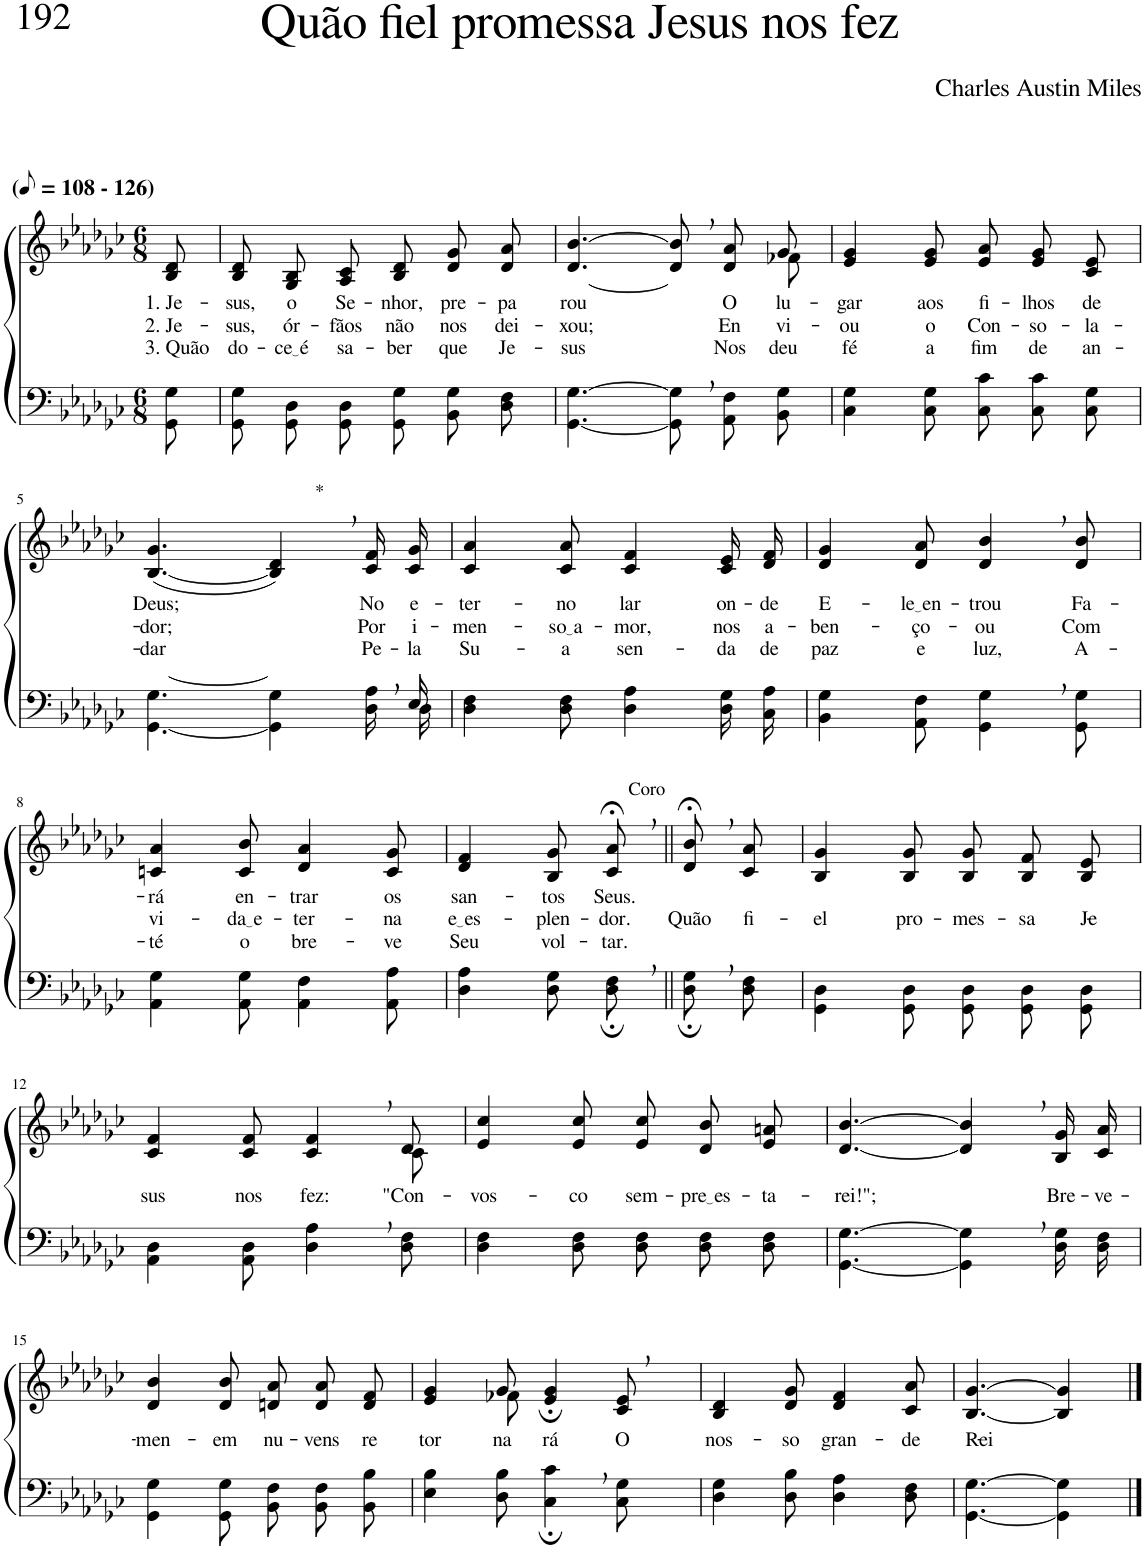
**kern	**kern	**text	**text	**text
*part2	*part1	*part1	*part1	*part1
*staff2	*staff1	*staff1	*staff1	*staff1
*I"Parte III e IV	*I"Parte I e II	*	*	*
*clefF4	*clefG2	*	*	*
*Trd-1c-2	*Trd-1c-2	*	*	*
*k[b-e-a-d-g-c-]	*k[b-e-a-d-g-c-]	*	*	*
*M6/8	*M6/8	*	*	*
*MM54	*MM54	*	*	*
=1	=1	=1	=1	=1
!	!LO:TX:a:B:t=(	!	!	!
!	!LO:TX:a:B:t=- 126)	!	!	!
!	!	!LO:LY:b	!LO:LY:b	!LO:LY:b
8GG-\ 8G-\	8B-/ 8d-/	1. Je-	2. Je-	3. Quão
=2	=2	=2	=2	=2
!	!	!LO:LY:b	!LO:LY:b	!LO:LY:b
8GG-/ 8G-/L	8B-/ 8d-/L	-sus,	-sus,	do-
!	!	!LO:LY:b	!LO:LY:b	!LO:LY:b
8GG-/ 8D-/	8G-/ 8B-/	o	ór-	ce é
!	!	!LO:LY:b	!LO:LY:b	!LO:LY:b
8GG-/ 8D-/J	8A-/ 8c-/J	Se-	-fãos	sa-
!	!	!LO:LY:b	!LO:LY:b	!LO:LY:b
8GG-/ 8G-/L	8B-/ 8d-/L	-nhor,	não	-ber
!	!	!LO:LY:b	!LO:LY:b	!LO:LY:b
8BB-/ 8G-/	8d-/ 8g-/	pre-	nos	que
!	!	!LO:LY:b	!LO:LY:b	!LO:LY:b
8D-/ 8F/J	8d-/ 8a-/J	-pa	dei-	Je-
=3	=3	=3	=3	=3
!	!	!LO:LY:b	!LO:LY:b	!LO:LY:b
*	*^	*	*	*
[4.GG-\ [4.G-\	[4.d-/ [4.b-/	8ryy	rou	-xou;	-sus
*	*v	*v	*	*	*
8GG-],/ 8G-],/L	8d-],/ 8b-],/L	.	.	.
!	!	!LO:LY:b	!LO:LY:b	!LO:LY:b
8AA-/ 8F/	8d-/ 8a-/	O	En-	Nos
*	*^	*	*	*
!	!	!	!LO:LY:b	!LO:LY:b	!LO:LY:b
8BB-/ 8G-/J	8g-/J	8f-X\	lu-	-vi-	deu
=4	=4	=4	=4	=4	=4
!	!	!	!LO:LY:b	!LO:LY:b	!LO:LY:b
*	*v	*v	*	*	*
4C-\ 4G-\	4e-/ 4g-/	-gar	ou	fé
!	!	!LO:LY:b	!LO:LY:b	!LO:LY:b
8C-\ 8G-\	8e-/ 8g-/	aos	o	a
!	!	!LO:LY:b	!LO:LY:b	!LO:LY:b
8C-\ 8c-\L	8e-/ 8a-/L	fi-	Con-	fim
!	!	!LO:LY:b	!LO:LY:b	!LO:LY:b
8C-\ 8c-\	8e-/ 8g-/	-lhos	-so-	de
!	!	!LO:LY:b	!LO:LY:b	!LO:LY:b
8C-\ 8G-\J	8c-/ 8e-/J	de	-la-	an-
!!LO:LB:g=z
=5	=5	=5	=5	=5
*^	*	*	*	*
!	!	!	!LO:LY:b	!LO:LY:b	!LO:LY:b
2ryy	[4.GG-\ [4.G-\	([4.B-/ 4.g-/	Deus;	-dor;	-dar
!	!	!LO:TX:a:t=*	!	!	!
.	4GG-\] 4G-\]	4B-/], 4d-/,)	.	.	.
8.ryy	.	.	.	.	.
!	!	!	!LO:LY:b	!LO:LY:b	!LO:LY:b
.	16D-\ 16A-\LL	16c-/ 16f/LL	No	Por	Pe-
!	!	!	!LO:LY:b	!LO:LY:b	!LO:LY:b
16E-/	16D-\JJ	16c-/ 16g-/JJ	e-	i-	-la
=6	=6	=6	=6	=6	=6
!	!	!	!LO:LY:b	!LO:LY:b	!LO:LY:b
*v	*v	*	*	*	*
4D-\ 4F\	4c-/ 4a-/	-ter-	-men-	Su-
!	!	!LO:LY:b	!LO:LY:b	!LO:LY:b
8D-\ 8F\	8c-/ 8a-/	-no	so a	-a
!	!	!LO:LY:b	!LO:LY:b	!LO:LY:b
4D-\ 4A-\	4c-/ 4f/	lar	-mor,	sen-
!	!	!LO:LY:b	!LO:LY:b	!LO:LY:b
16D-\ 16G-\LL	16c-/ 16e-/LL	on-	nos	-da
!	!	!LO:LY:b	!LO:LY:b	!LO:LY:b
16C-\ 16A-\JJ	16d-/ 16f/JJ	-de	a-	de
=7	=7	=7	=7	=7
!	!	!LO:LY:b	!LO:LY:b	!LO:LY:b
4BB-\ 4G-\	4d-/ 4g-/	E-	-ben-	paz
!	!	!LO:LY:b	!LO:LY:b	!LO:LY:b
8AA-\ 8F\	8d-/ 8a-/	le en	-ço-	e
!	!	!LO:LY:b	!LO:LY:b	!LO:LY:b
4GG-\, 4G-\,	4d-/, 4b-/,	-trou	-ou	luz,
!	!	!LO:LY:b	!LO:LY:b	!LO:LY:b
8GG-\ 8G-\	8d-/ 8b-/	Fa-	Com	A-
!!LO:LB:g=z
=8	=8	=8	=8	=8
!	!	!LO:LY:b	!LO:LY:b	!LO:LY:b
4AA-\ 4G-\	4cn/ 4a-/	-rá	vi-	-té
!	!	!LO:LY:b	!LO:LY:b	!LO:LY:b
8AA-\ 8G-\	8c/ 8b-/	en-	da e	o
!	!	!LO:LY:b	!LO:LY:b	!LO:LY:b
4AA-\ 4F\	4d-/ 4a-/	-trar	-ter-	bre-
!	!	!LO:LY:b	!LO:LY:b	!LO:LY:b
8AA-\ 8A-\	8c/ 8g-/	os	-na	-ve
=9	=9	=9	=9	=9
!	!	!LO:LY:b	!LO:LY:b	!LO:LY:b
4D-\ 4A-\	4d-/ 4f/	san-	e es	Seu
!	!	!LO:LY:b	!LO:LY:b	!LO:LY:b
8D-\ 8G-\	8B-/ 8g-/	-tos	-plen-	vol-
!	!	!LO:LY:b	!LO:LY:b	!LO:LY:b
8D-\;, 8F\;,	8c-/;<, 8a-/;<,	Seus.	-dor.	-tar.
=10||	=10||	=10||	=10||	=10||
!	!LO:TX:a:t=Coro	!	!	!
!	!	!	!LO:LY:b	!
8D-;,\ 8G-;,\L	8d-;<,/ 8b-;<,/L	.	Quão	.
!	!	!	!LO:LY:b	!
8D-\ 8F\J	8c-/ 8a-/J	.	fi-	.
=11	=11	=11	=11	=11
!	!	!	!LO:LY:b	!
4GG-\ 4D-\	4B-/ 4g-/	.	-el	.
!	!	!	!LO:LY:b	!
8GG-\ 8D-\	8B-/ 8g-/	.	pro-	.
!	!	!	!LO:LY:b	!
8GG-/ 8D-/L	8B-/ 8g-/L	.	-mes-	.
!	!	!	!LO:LY:b	!
8GG-/ 8D-/	8B-/ 8f/	.	-sa	.
!	!	!	!LO:LY:b	!
8GG-/ 8D-/J	8B-/ 8e-/J	.	Je-	.
!!LO:LB:g=z
=12	=12	=12	=12	=12
!	!	!LO:LY:b	!	!
*	*^	*	*	*
4AA-\ 4D-\	4c-/ 4f/	8ryy	sus	.	.
!	!	!	!LO:LY:b	!	!
*	*v	*v	*	*	*
8AA-\ 8D-\	8c-/ 8f/	nos	.	.
!	!	!LO:LY:b	!	!
4D-\, 4A-\,	4c-/, 4f/,	fez:	.	.
*	*^	*	*	*
!	!	!	!LO:LY:b	!	!
8D-\ 8F\	8d-/	8c-\	"Con-	.	.
=13	=13	=13	=13	=13	=13
!	!	!	!LO:LY:b	!	!
*	*v	*v	*	*	*
4D-\ 4F\	4e-/ 4cc-/	-vos-	.	.
!	!	!LO:LY:b	!	!
8D-\ 8F\	8e-/ 8cc-/	-co	.	.
!	!	!LO:LY:b	!	!
8D-\ 8F\L	8e-/ 8cc-/L	sem-	.	.
!	!	!LO:LY:b	!	!
8D-\ 8F\	8d-/ 8b-/	pre es	.	.
!	!	!LO:LY:b	!	!
8D-\ 8F\J	8e-/ 8an/J	-ta-	.	.
=14	=14	=14	=14	=14
!	!	!LO:LY:b	!	!
[4.GG-\ [4.G-\	[4.d-/ [4.b-/	-rei!";	.	.
4GG-\], 4G-\],	4d-/], 4b-/],	.	.	.
!	!	!LO:LY:b	!	!
16D-\ 16G-\LL	16B-/ 16g-/LL	Bre-	.	.
!	!	!LO:LY:b	!	!
16D-\ 16F\JJ	16c-/ 16a-/JJ	-ve-	.	.
!!LO:LB:g=z
=15	=15	=15	=15	=15
!	!	!LO:LY:b	!	!
4GG-\ 4G-\	4d-/ 4b-/	-men-	.	.
!	!	!LO:LY:b	!	!
8GG-\ 8G-\	8d-/ 8b-/	-em	.	.
!	!	!LO:LY:b	!	!
8BB-\ 8F\L	8dn/ 8a-/L	nu-	.	.
!	!	!LO:LY:b	!	!
8BB-\ 8F\	8d/ 8a-/	-vens	.	.
!	!	!LO:LY:b	!	!
8BB-\ 8B-\J	8d/ 8f/J	re-	.	.
=16	=16	=16	=16	=16
*	*^	*	*	*
!	!	!	!LO:LY:b	!	!
4E-\ 4B-\	4ryy	4e-/ 4g-/	-tor-	.	.
!	!	!	!LO:LY:b	!	!
8D-\ 8B-\	8f-X\	8g-/	-na-	.	.
!	!	!	!LO:LY:b	!	!
4C-\;, 4c-\;,	4.ryy	4e-/; 4g-/;	-rá	.	.
!	!	!	!LO:LY:b	!	!
8C-\ 8G-\	.	8c-/ 8e-/	O	.	.
=17	=17	=17	=17	=17	=17
!	!	!	!LO:LY:b	!	!
*	*v	*v	*	*	*
4D-\ 4G-\	4B-/ 4d-/	nos-	.	.
!	!	!LO:LY:b	!	!
8D-\ 8B-\	8d-/ 8g-/	-so	.	.
!	!	!LO:LY:b	!	!
4D-\ 4A-\	4d-/ 4f/	gran-	.	.
!	!	!LO:LY:b	!	!
8D-\ 8F\	8c-/ 8a-/	-de	.	.
=18	=18	=18	=18	=18
!	!	!LO:LY:b	!	!
[4.GG-\ [4.G-\	[4.B-/ [4.g-/	Rei-	.	.
4GG-\] 4G-\]	4B-/] 4g-/]	.	.	.
==	==	==	==	==
*-	*-	*-	*-	*-
